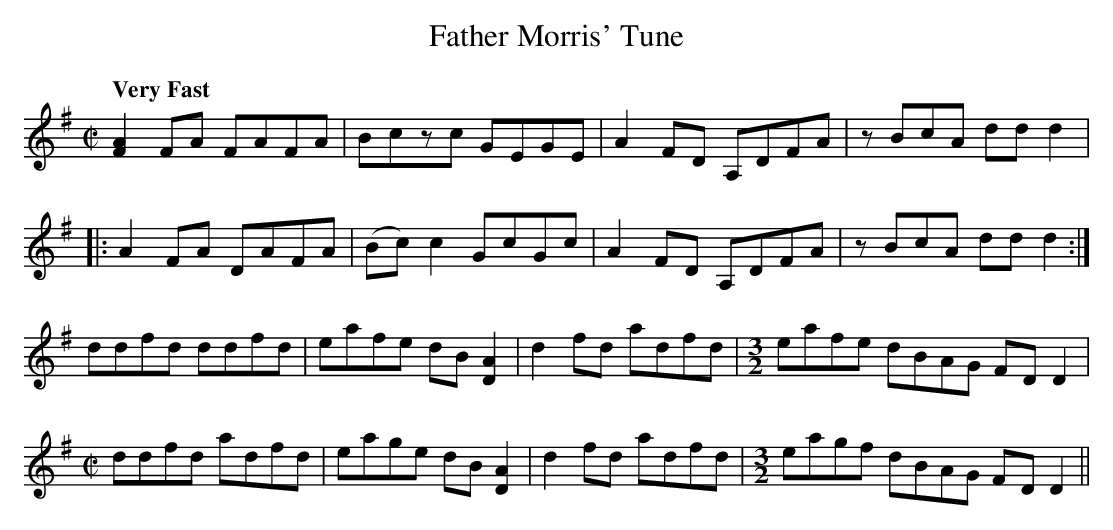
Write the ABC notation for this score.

X:1
T:Father Morris' Tune
M:C|
L:1/8
Q:"Very Fast"
K:Dmix
[F2A2]FA FAFA|B-czc GEGE|A2 FD A,DFA|zBcA dd d2|
|:A2 FA DAFA|(Bc)c2 GcGc|A2 FD A,DFA|zBcA dd d2:|
ddfd ddfd|eafe dB[D2A2]|d2fd adfd|[M:3/2]eafe dBAG F-DD2|
[M:C|]ddfd adfd|eage dB [D2A2]|d2 fd adfd|[M:3/2]eagf dBAG F-DD2||
